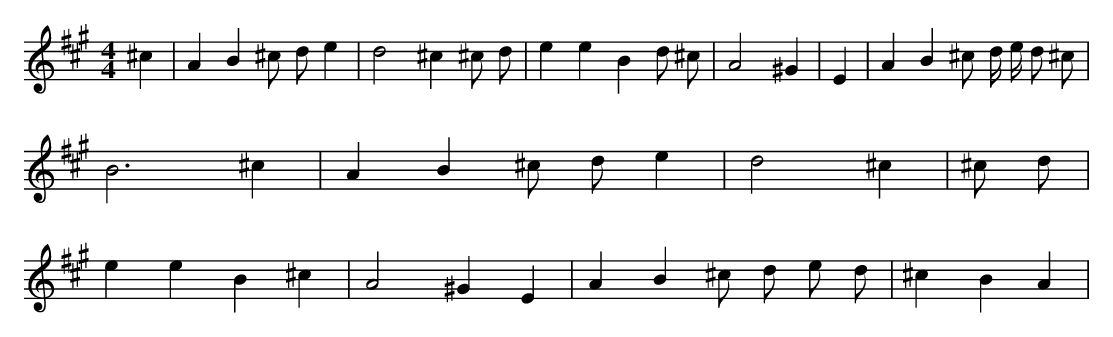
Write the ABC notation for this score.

X:1
M:4/4
L:1/8
K:A
^c2 | A2 B2 ^c d e2 | d4 ^c2 ^c d | e2 e2 B2 d ^c | A4 ^G2 | E2 | A2 B2 ^c d/2 e/2 d ^c | B6 ^c2 | A2 B2 ^c d e2 | d4 ^c2 | ^c d | e2 e2 B2 ^c2 | A4 ^G2 E2 | A2 B2 ^c d e d | ^c2 B2 A2 |
